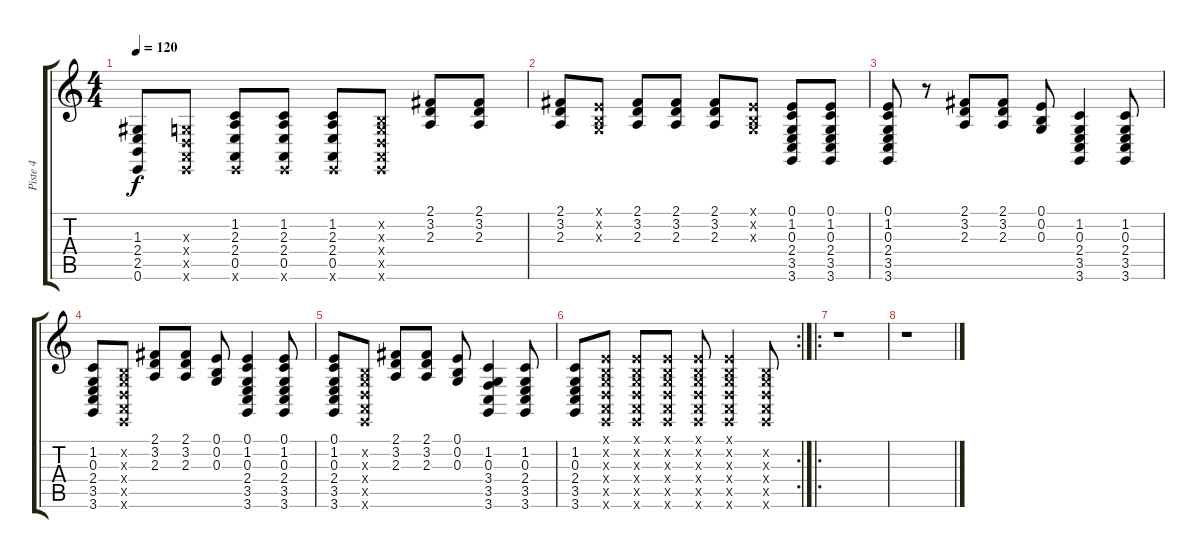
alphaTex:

\track ("Piste 4" "Piste 4") {instrument acousticgrandpiano}
\staff {score tabs}
\tuning (E4 B3 G3 D3 A2 E2) {hide}
\ts (4 4)
\tempo 120
\clef g2
\ks c
(1.3 2.4 2.5 0.6).8{dy f} (0.3{x} 0.4{x} 0.5{x} 0.6{x}).8 (1.2 2.3 2.4 0.5 0.6{x}).8 (1.2 2.3 2.4 0.5 0.6{x}).8 (1.2 2.3 2.4 0.5 0.6{x}).8 (0.2{x} 0.3{x} 0.4{x} 0.5{x} 0.6{x}).8 (2.1 3.2 2.3).8 (2.1 3.2 2.3).8 |
(2.1 3.2 2.3).8 (0.1{x} 0.2{x} 0.3{x}).8 (2.1 3.2 2.3).8 (2.1 3.2 2.3).8 (2.1 3.2 2.3).8 (0.1{x} 0.2{x} 0.3{x}).8 (0.1 1.2 0.3 2.4 3.5 3.6).8 (0.1 1.2 0.3 2.4 3.5 3.6).8 |
(0.1 1.2 0.3 2.4 3.5 3.6).8 r.8 (2.1 3.2 2.3).8 (2.1 3.2 2.3).8 (0.1 0.2 0.3).8 (1.2 0.3 2.4 3.5 3.6).4 (1.2 0.3 2.4 3.5 3.6).8 |
(1.2 0.3 2.4 3.5 3.6).8 (0.2{x} 0.3{x} 0.4{x} 0.5{x} 0.6{x}).8 (2.1 3.2 2.3).8 (2.1 3.2 2.3).8 (0.1 0.2 0.3).8 (0.1 1.2 0.3 2.4 3.5 3.6).4 (0.1 1.2 0.3 2.4 3.5 3.6).8 |
(0.1 1.2 0.3 2.4 3.5 3.6).8 (0.2{x} 0.3{x} 0.4{x} 0.5{x} 0.6{x}).8 (2.1 3.2 2.3).8 (2.1 3.2 2.3).8 (0.1 0.2 0.3).8 (1.2 0.3 3.4 3.5 3.6).4 (1.2 0.3 2.4 3.5 3.6).8 |
\rc 2
(1.2 0.3 2.4 3.5 3.6).8 (0.1{x} 0.2{x} 0.3{x} 0.4{x} 0.5{x} 0.6{x}).8 (0.1{x} 0.2{x} 0.3{x} 0.4{x} 0.5{x} 0.6{x}).8 (0.1{x} 0.2{x} 0.3{x} 0.4{x} 0.5{x} 0.6{x}).8 (0.1{x} 0.2{x} 0.3{x} 0.4{x} 0.5{x} 0.6{x}).8 (0.1{x} 0.2{x} 0.3{x} 0.4{x} 0.5{x} 0.6{x}).4 (0.2{x} 0.3{x} 0.4{x} 0.5{x} 0.6{x}).8 |
\ro
r.1 |
r.1
